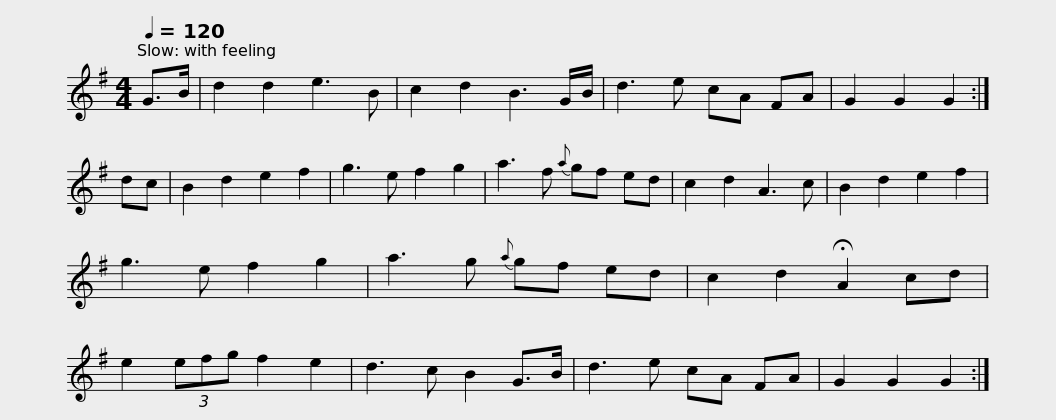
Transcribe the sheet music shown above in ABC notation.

X:1
L:1/8
Q:1/4=120
M:4/4
I:linebreak $
K:G
V:1 treble
V:1
 G>B | d2 d2 e3 B | c2 d2 B3 G/B/ | d3 e cA FA | G2 G2 G2 :| %5
 dc | B2 d2 e2 f2 | g3 e f2 g2 | a3 f{a} gf ed |$ c2 d2 A3 c | %10
 B2 d2 e2 f2 | g3 e f2 g2 | a3 g{a} gf ed | c2 d2 !fermata!A2 cd | e2 (3efg f2 e2 | %15
 d3 c B2 G>B | d3 e cA FA |$ G2 G2 G2 :| %18
